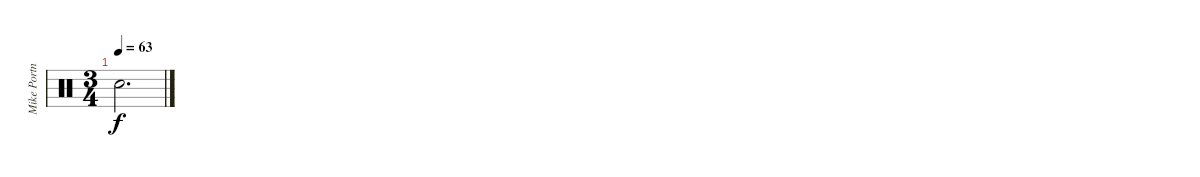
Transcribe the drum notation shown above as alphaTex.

\track ("Mike Portnoy" "Mike Portn") {instrument percussion}
\staff {score}
\articulation defaults
\ts (3 4)
\tempo 63
\clef neutral
\ks c "Snare (hit)"{t}.2{d dy f}
